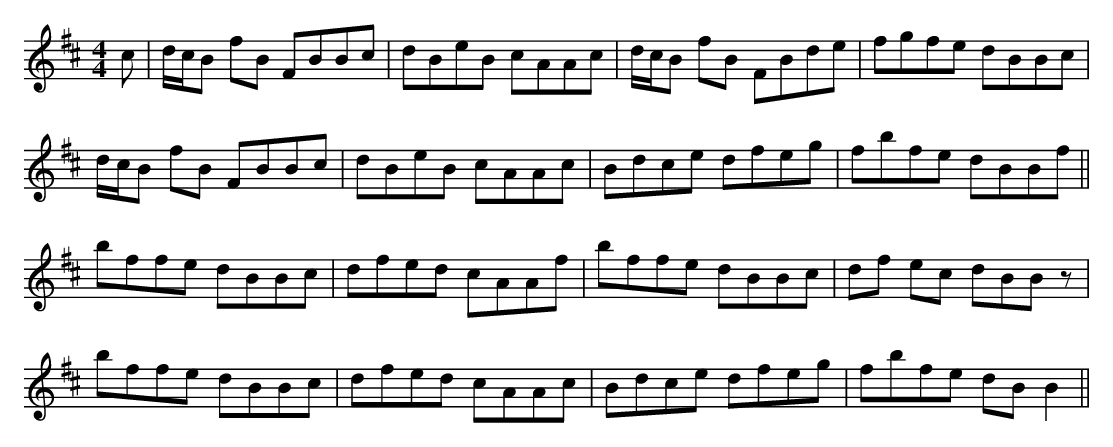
X:1
M:4/4
K:Bmin
c| d/c/B fB FBBc|dBeB cAAc| d/c/B fB FBde| fgfe dBBc|
 d/c/B fB FBBc|dBeB cAAc| Bdce dfeg| fbfe dBBf||
 bffe dBBc| dfed cAAf| bffe dBBc| df ec dBB z|
 bffe dBBc| dfed cAAc| Bdce dfeg| fbfe dB B2||
